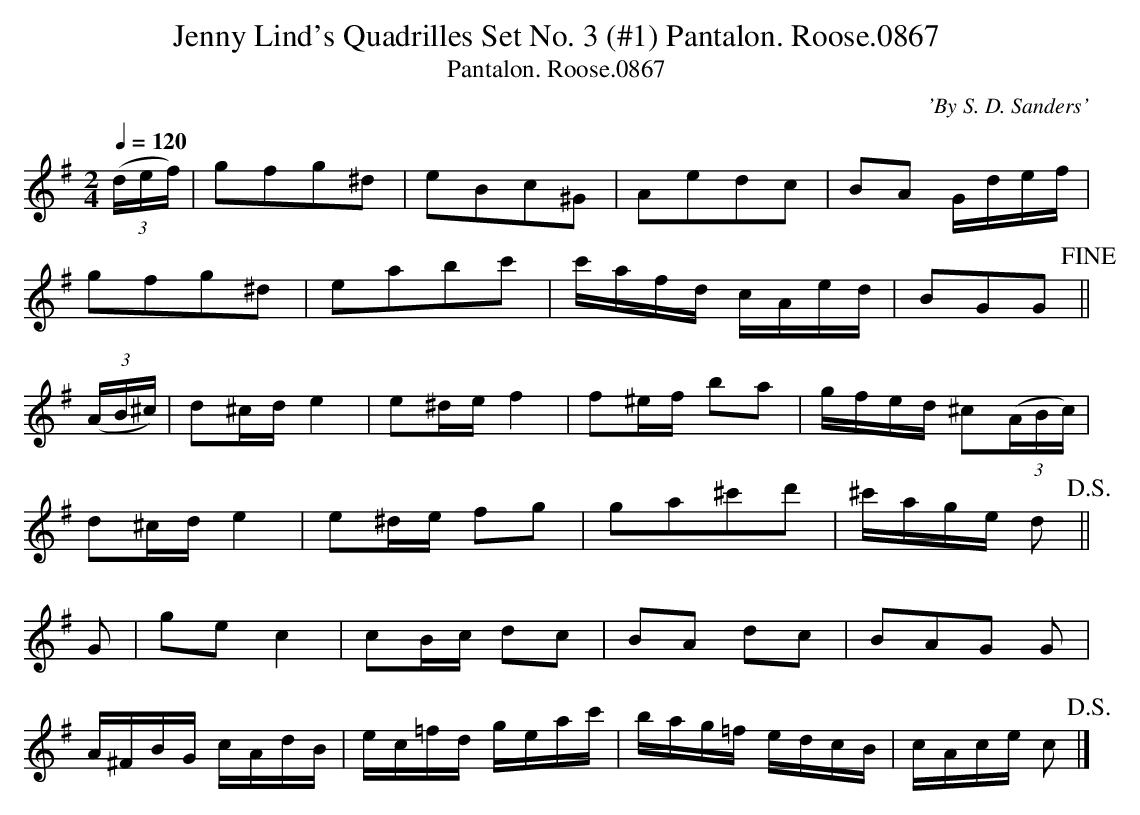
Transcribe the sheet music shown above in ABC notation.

X:1
T:Jenny Lind's Quadrilles Set No. 3 (#1) Pantalon. Roose.0867
T:Pantalon. Roose.0867
C:'By S. D. Sanders'
M:2/4
L:1/8
Q:1/4=120
K:G clef=treble
((3d/e/f/)|gfg^d|eBc^G|Aedc|BA G/d/e/f/|
gfg^d|eabc'|c'/a/f/d/ c/A/e/d/|BGG!fine!||
((3A/B/^c/)|d^c/d/ e2|e^d/e/ f2|f^e/f/ ba|g/f/e/d/ ^c((3A/B/c/)|
d^c/d/ e2|e^d/e/ fg|ga^c'd'|^c'/a/g/e/ d!D.S.!||
G|ge c2|cB/c/ dc|BA dc|BAG G|
A/^F/B/G/ c/A/d/B/|e/c/=f/d/ g/e/a/c'/|b/a/g/=f/ e/d/c/B/|c/A/c/e/ c!D.S.!|]
